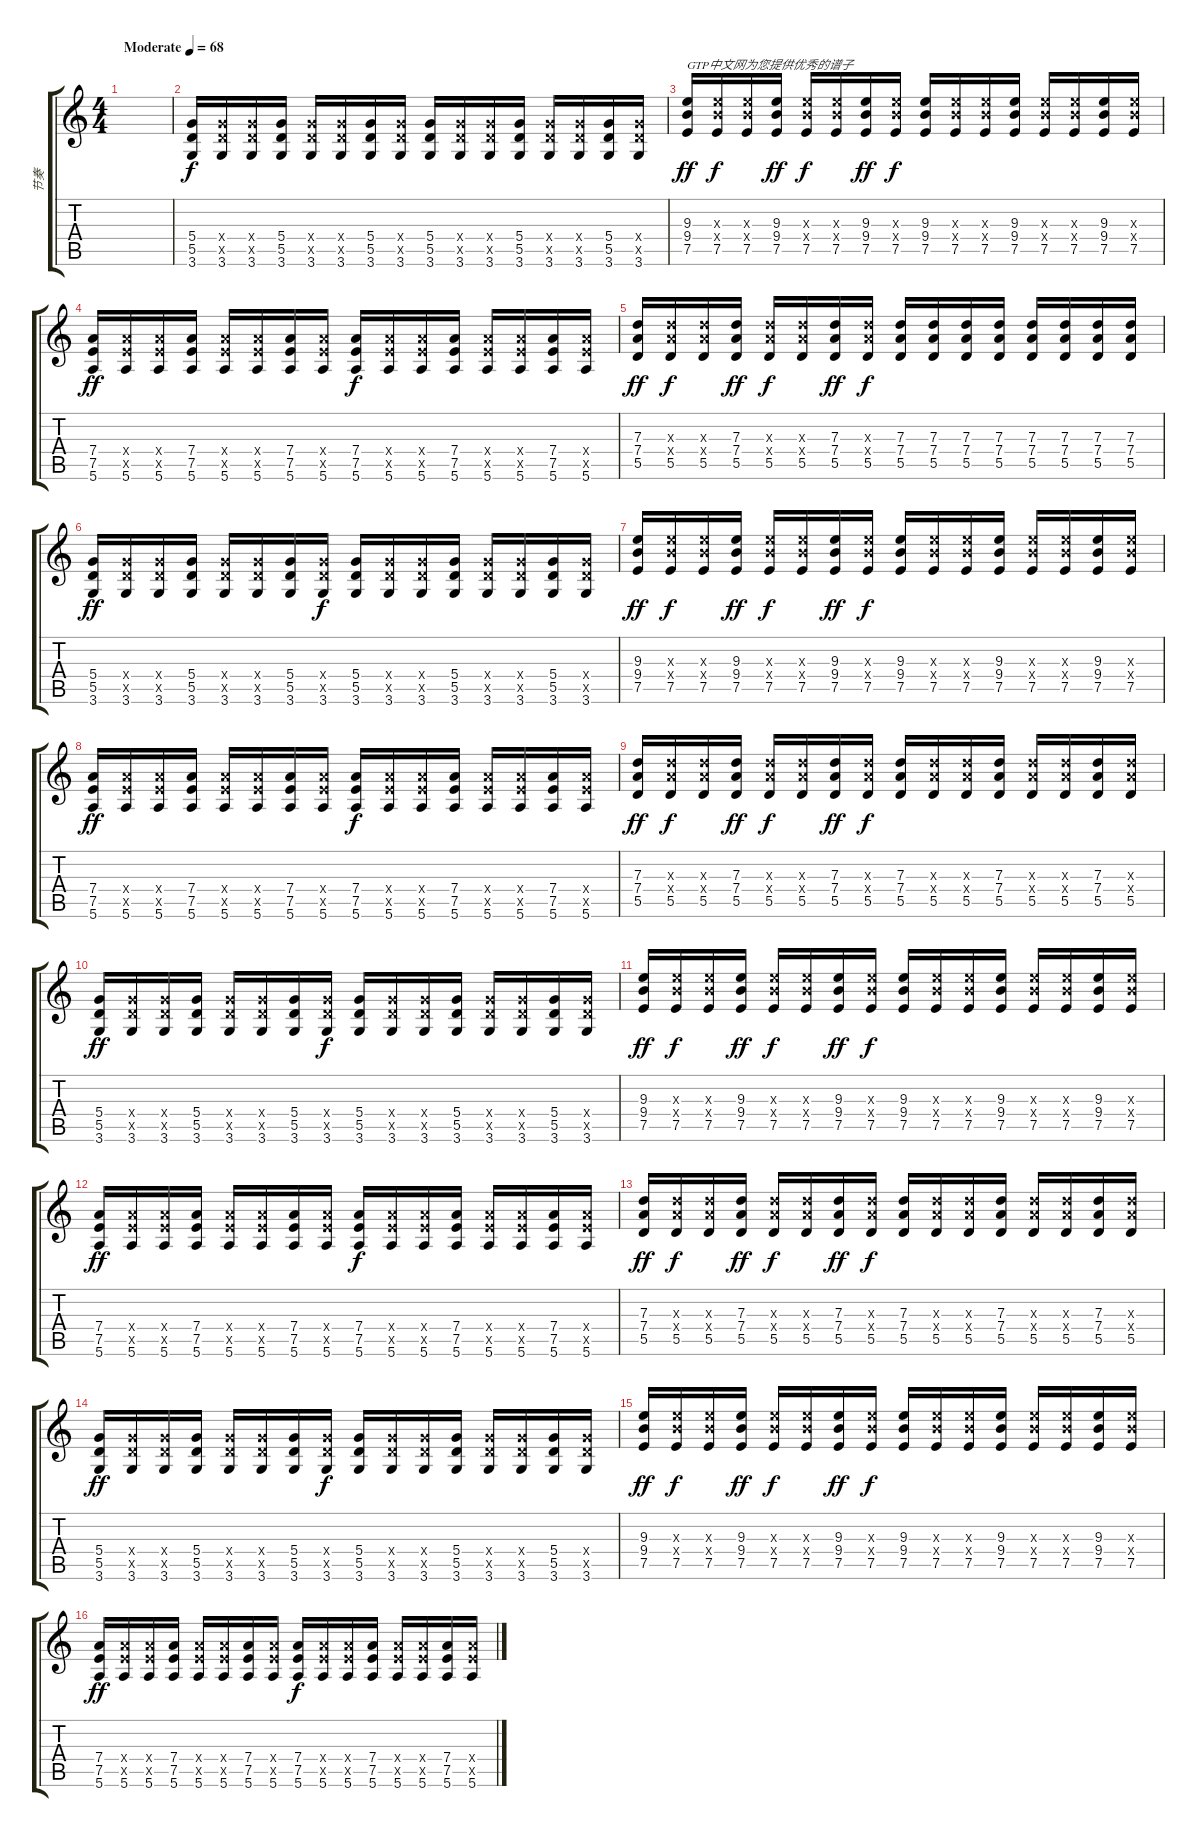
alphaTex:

\track ("节奏" "节奏") {instrument overdrivenguitar}
\staff {score tabs}
\tuning (E4 B3 G3 D3 A2 E2) {hide}
\ts (4 4)
\tempo (68 "Moderate")
\clef g2
\ks c
|
(5.4 5.5 3.6).16 (5.4{x} 5.5{x} 3.6).16 (5.4{x} 5.5{x} 3.6).16 (5.4 5.5 3.6).16 (5.4{x} 5.5{x} 3.6).16 (5.4{x} 5.5{x} 3.6).16 (5.4 5.5 3.6).16 (5.4{x} 5.5{x} 3.6).16{dy f} (5.4 5.5 3.6).16 (5.4{x} 5.5{x} 3.6).16 (5.4{x} 5.5{x} 3.6).16 (5.4 5.5 3.6).16 (5.4{x} 5.5{x} 3.6).16 (5.4{x} 5.5{x} 3.6).16 (5.4 5.5 3.6).16 (5.4{x} 5.5{x} 3.6).16 |
(9.3 9.4 7.5).16{txt "GTP中文网为您提供优秀的谱子" dy ff} (9.3{x} 9.4{x} 7.5).16{dy f} (9.3{x} 9.4{x} 7.5).16 (9.3 9.4 7.5).16{dy ff} (9.3{x} 9.4{x} 7.5).16{dy f} (9.3{x} 9.4{x} 7.5).16 (9.3 9.4 7.5).16{dy ff} (9.3{x} 9.4{x} 7.5).16{dy f} (9.3 9.4 7.5).16 (9.3{x} 9.4{x} 7.5).16 (9.3{x} 9.4{x} 7.5).16 (9.3 9.4 7.5).16 (9.3{x} 9.4{x} 7.5).16 (9.3{x} 9.4{x} 7.5).16 (9.3 9.4 7.5).16 (9.3{x} 9.4{x} 7.5).16 |
(7.4 7.5 5.6).16{dy ff} (7.4{x} 7.5{x} 5.6).16 (7.4{x} 7.5{x} 5.6).16 (7.4 7.5 5.6).16 (7.4{x} 7.5{x} 5.6).16 (7.4{x} 7.5{x} 5.6).16 (7.4 7.5 5.6).16 (7.4{x} 7.5{x} 5.6).16 (7.4 7.5 5.6).16{dy f} (7.4{x} 7.5{x} 5.6).16 (7.4{x} 7.5{x} 5.6).16 (7.4 7.5 5.6).16 (7.4{x} 7.5{x} 5.6).16 (7.4{x} 7.5{x} 5.6).16 (7.4 7.5 5.6).16 (7.4{x} 7.5{x} 5.6).16 |
(7.3 7.4 5.5).16{dy ff} (7.3{x} 7.4{x} 5.5).16{dy f} (7.3{x} 7.4{x} 5.5).16 (7.3 7.4 5.5).16{dy ff} (7.3{x} 7.4{x} 5.5).16{dy f} (7.3{x} 7.4{x} 5.5).16 (7.3 7.4 5.5).16{dy ff} (7.3{x} 7.4{x} 5.5).16{dy f} (7.3 7.4 5.5).16 (7.3 7.4 5.5).16 (7.3 7.4 5.5).16 (7.3 7.4 5.5).16 (7.3 7.4 5.5).16 (7.3 7.4 5.5).16 (7.3 7.4 5.5).16 (7.3 7.4 5.5).16 |
(5.4 5.5 3.6).16{dy ff} (5.4{x} 5.5{x} 3.6).16 (5.4{x} 5.5{x} 3.6).16 (5.4 5.5 3.6).16 (5.4{x} 5.5{x} 3.6).16 (5.4{x} 5.5{x} 3.6).16 (5.4 5.5 3.6).16 (5.4{x} 5.5{x} 3.6).16{dy f} (5.4 5.5 3.6).16 (5.4{x} 5.5{x} 3.6).16 (5.4{x} 5.5{x} 3.6).16 (5.4 5.5 3.6).16 (5.4{x} 5.5{x} 3.6).16 (5.4{x} 5.5{x} 3.6).16 (5.4 5.5 3.6).16 (5.4{x} 5.5{x} 3.6).16 |
(9.3 9.4 7.5).16{dy ff} (9.3{x} 9.4{x} 7.5).16{dy f} (9.3{x} 9.4{x} 7.5).16 (9.3 9.4 7.5).16{dy ff} (9.3{x} 9.4{x} 7.5).16{dy f} (9.3{x} 9.4{x} 7.5).16 (9.3 9.4 7.5).16{dy ff} (9.3{x} 9.4{x} 7.5).16{dy f} (9.3 9.4 7.5).16 (9.3{x} 9.4{x} 7.5).16 (9.3{x} 9.4{x} 7.5).16 (9.3 9.4 7.5).16 (9.3{x} 9.4{x} 7.5).16 (9.3{x} 9.4{x} 7.5).16 (9.3 9.4 7.5).16 (9.3{x} 9.4{x} 7.5).16 |
(7.4 7.5 5.6).16{dy ff} (7.4{x} 7.5{x} 5.6).16 (7.4{x} 7.5{x} 5.6).16 (7.4 7.5 5.6).16 (7.4{x} 7.5{x} 5.6).16 (7.4{x} 7.5{x} 5.6).16 (7.4 7.5 5.6).16 (7.4{x} 7.5{x} 5.6).16 (7.4 7.5 5.6).16{dy f} (7.4{x} 7.5{x} 5.6).16 (7.4{x} 7.5{x} 5.6).16 (7.4 7.5 5.6).16 (7.4{x} 7.5{x} 5.6).16 (7.4{x} 7.5{x} 5.6).16 (7.4 7.5 5.6).16 (7.4{x} 7.5{x} 5.6).16 |
(7.3 7.4 5.5).16{dy ff} (7.3{x} 7.4{x} 5.5).16{dy f} (7.3{x} 7.4{x} 5.5).16 (7.3 7.4 5.5).16{dy ff} (7.3{x} 7.4{x} 5.5).16{dy f} (7.3{x} 7.4{x} 5.5).16 (7.3 7.4 5.5).16{dy ff} (7.3{x} 7.4{x} 5.5).16{dy f} (7.3 7.4 5.5).16 (7.3{x} 7.4{x} 5.5).16 (7.3{x} 7.4{x} 5.5).16 (7.3 7.4 5.5).16 (7.3{x} 7.4{x} 5.5).16 (7.3{x} 7.4{x} 5.5).16 (7.3 7.4 5.5).16 (7.3{x} 7.4{x} 5.5).16 |
(5.4 5.5 3.6).16{dy ff} (5.4{x} 5.5{x} 3.6).16 (5.4{x} 5.5{x} 3.6).16 (5.4 5.5 3.6).16 (5.4{x} 5.5{x} 3.6).16 (5.4{x} 5.5{x} 3.6).16 (5.4 5.5 3.6).16 (5.4{x} 5.5{x} 3.6).16{dy f} (5.4 5.5 3.6).16 (5.4{x} 5.5{x} 3.6).16 (5.4{x} 5.5{x} 3.6).16 (5.4 5.5 3.6).16 (5.4{x} 5.5{x} 3.6).16 (5.4{x} 5.5{x} 3.6).16 (5.4 5.5 3.6).16 (5.4{x} 5.5{x} 3.6).16 |
(9.3 9.4 7.5).16{dy ff} (9.3{x} 9.4{x} 7.5).16{dy f} (9.3{x} 9.4{x} 7.5).16 (9.3 9.4 7.5).16{dy ff} (9.3{x} 9.4{x} 7.5).16{dy f} (9.3{x} 9.4{x} 7.5).16 (9.3 9.4 7.5).16{dy ff} (9.3{x} 9.4{x} 7.5).16{dy f} (9.3 9.4 7.5).16 (9.3{x} 9.4{x} 7.5).16 (9.3{x} 9.4{x} 7.5).16 (9.3 9.4 7.5).16 (9.3{x} 9.4{x} 7.5).16 (9.3{x} 9.4{x} 7.5).16 (9.3 9.4 7.5).16 (9.3{x} 9.4{x} 7.5).16 |
(7.4 7.5 5.6).16{dy ff} (7.4{x} 7.5{x} 5.6).16 (7.4{x} 7.5{x} 5.6).16 (7.4 7.5 5.6).16 (7.4{x} 7.5{x} 5.6).16 (7.4{x} 7.5{x} 5.6).16 (7.4 7.5 5.6).16 (7.4{x} 7.5{x} 5.6).16 (7.4 7.5 5.6).16{dy f} (7.4{x} 7.5{x} 5.6).16 (7.4{x} 7.5{x} 5.6).16 (7.4 7.5 5.6).16 (7.4{x} 7.5{x} 5.6).16 (7.4{x} 7.5{x} 5.6).16 (7.4 7.5 5.6).16 (7.4{x} 7.5{x} 5.6).16 |
(7.3 7.4 5.5).16{dy ff} (7.3{x} 7.4{x} 5.5).16{dy f} (7.3{x} 7.4{x} 5.5).16 (7.3 7.4 5.5).16{dy ff} (7.3{x} 7.4{x} 5.5).16{dy f} (7.3{x} 7.4{x} 5.5).16 (7.3 7.4 5.5).16{dy ff} (7.3{x} 7.4{x} 5.5).16{dy f} (7.3 7.4 5.5).16 (7.3{x} 7.4{x} 5.5).16 (7.3{x} 7.4{x} 5.5).16 (7.3 7.4 5.5).16 (7.3{x} 7.4{x} 5.5).16 (7.3{x} 7.4{x} 5.5).16 (7.3 7.4 5.5).16 (7.3{x} 7.4{x} 5.5).16 |
(5.4 5.5 3.6).16{dy ff} (5.4{x} 5.5{x} 3.6).16 (5.4{x} 5.5{x} 3.6).16 (5.4 5.5 3.6).16 (5.4{x} 5.5{x} 3.6).16 (5.4{x} 5.5{x} 3.6).16 (5.4 5.5 3.6).16 (5.4{x} 5.5{x} 3.6).16{dy f} (5.4 5.5 3.6).16 (5.4{x} 5.5{x} 3.6).16 (5.4{x} 5.5{x} 3.6).16 (5.4 5.5 3.6).16 (5.4{x} 5.5{x} 3.6).16 (5.4{x} 5.5{x} 3.6).16 (5.4 5.5 3.6).16 (5.4{x} 5.5{x} 3.6).16 |
(9.3 9.4 7.5).16{dy ff} (9.3{x} 9.4{x} 7.5).16{dy f} (9.3{x} 9.4{x} 7.5).16 (9.3 9.4 7.5).16{dy ff} (9.3{x} 9.4{x} 7.5).16{dy f} (9.3{x} 9.4{x} 7.5).16 (9.3 9.4 7.5).16{dy ff} (9.3{x} 9.4{x} 7.5).16{dy f} (9.3 9.4 7.5).16 (9.3{x} 9.4{x} 7.5).16 (9.3{x} 9.4{x} 7.5).16 (9.3 9.4 7.5).16 (9.3{x} 9.4{x} 7.5).16 (9.3{x} 9.4{x} 7.5).16 (9.3 9.4 7.5).16 (9.3{x} 9.4{x} 7.5).16 |
(7.4 7.5 5.6).16{dy ff} (7.4{x} 7.5{x} 5.6).16 (7.4{x} 7.5{x} 5.6).16 (7.4 7.5 5.6).16 (7.4{x} 7.5{x} 5.6).16 (7.4{x} 7.5{x} 5.6).16 (7.4 7.5 5.6).16 (7.4{x} 7.5{x} 5.6).16 (7.4 7.5 5.6).16{dy f} (7.4{x} 7.5{x} 5.6).16 (7.4{x} 7.5{x} 5.6).16 (7.4 7.5 5.6).16 (7.4{x} 7.5{x} 5.6).16 (7.4{x} 7.5{x} 5.6).16 (7.4 7.5 5.6).16 (7.4{x} 7.5{x} 5.6).16
